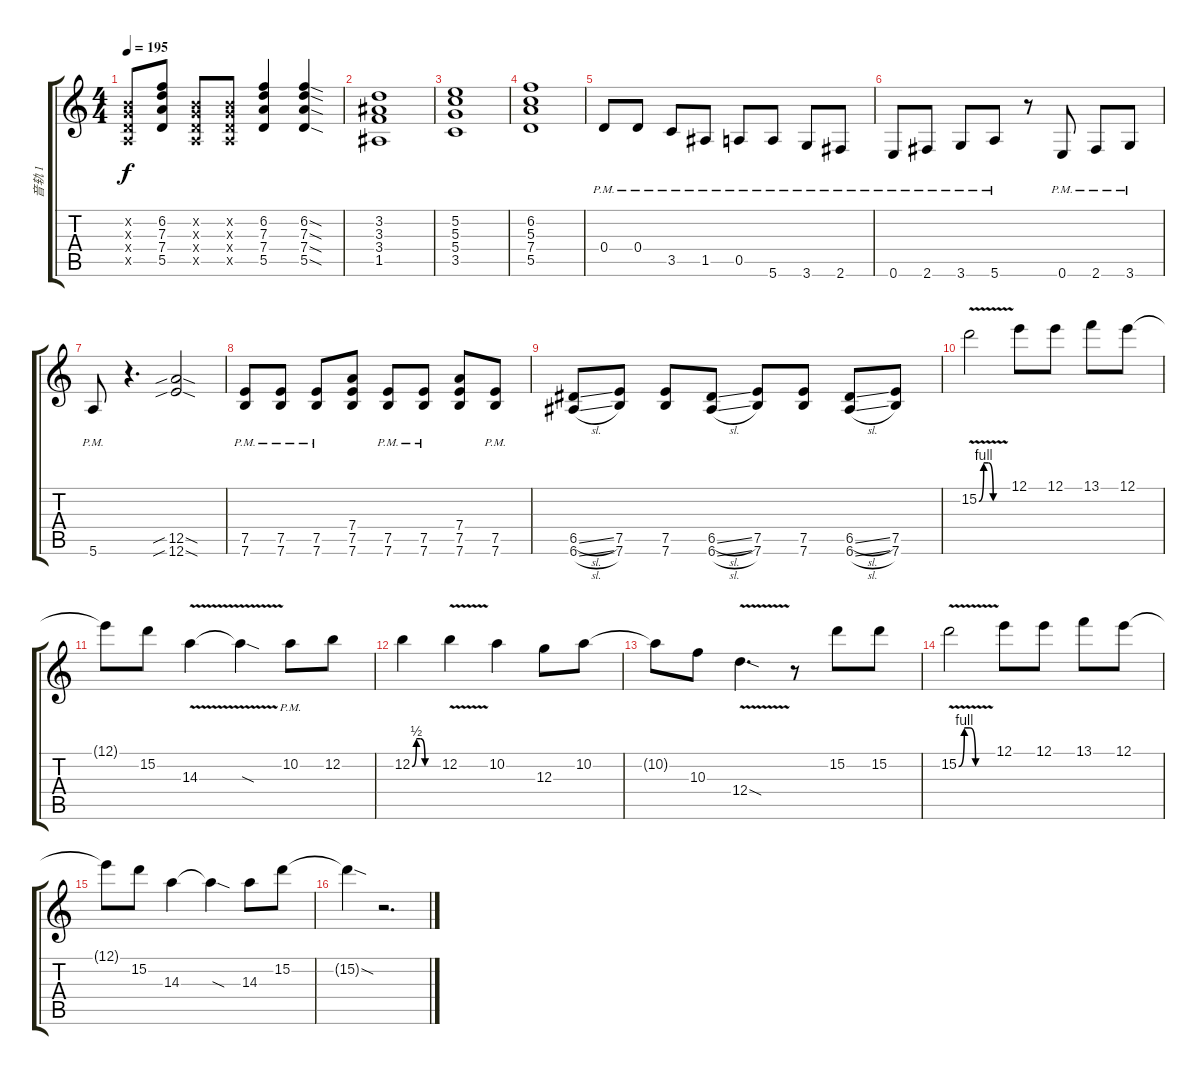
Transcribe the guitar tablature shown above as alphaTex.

\track ("音轨 1" "音轨 1") {instrument acousticguitarsteel}
\staff {score tabs}
\tuning (E4 B3 G3 D3 A2 E2) {hide}
\ts (4 4)
\tempo 195
\clef g2
\ks c
(0.2{x} 0.3{x} 0.4{x} 0.5{x}).8{dy f} (6.2 7.3 7.4 5.5).8 (0.2{x} 0.3{x} 0.4{x} 0.5{x}).8 (0.2{x} 0.3{x} 0.4{x} 0.5{x}).8 (6.2 7.3 7.4 5.5).4 (6.2{sod} 7.3{sod} 7.4{sod} 5.5{sod}).4 |
(3.2 3.3 3.4 1.5).1 |
(5.2 5.3 5.4 3.5).1 |
(6.2 5.3 7.4 5.5).1 |
0.4{pm}.8 0.4{pm}.8 3.5{pm}.8 1.5{pm}.8 0.5{pm}.8 5.6{pm}.8 3.6{pm}.8 2.6{pm}.8 |
0.6{pm}.8 2.6{pm}.8 3.6{pm}.8 5.6{pm}.8 r.8 0.6{pm}.8 2.6{pm}.8 3.6{pm}.8 |
5.6{pm}.8 r.4{d} (12.5{sib sod} 12.6{sib sod}).2 |
(7.5{pm} 7.6{pm}).8 (7.5{pm} 7.6{pm}).8 (7.5{pm} 7.6{pm}).8 (7.4 7.5 7.6).8 (7.5{pm} 7.6{pm}).8 (7.5{pm} 7.6{pm}).8 (7.4 7.5 7.6).8 (7.5{pm} 7.6{pm}).8 |
(6.5{sl} 6.6{sl}).8 (7.5 7.6).8 (7.5 7.6).8 (6.5{sl} 6.6{sl}).8 (7.5 7.6).8 (7.5 7.6).8 (6.5{sl} 6.6{sl}).8 (7.5 7.6).8 |
15.2{be (custom 0 0 10 4 20 4 30 0 60 0) v}.2 12.1.8 12.1.8 13.1.8 12.1.8 |
12.1{t}.8 15.2.8 14.3{v}.4 14.3{v sod t}.4 10.2{pm}.8 12.2.8 |
12.2{be (custom 0 0 10 2 20 2 30 0 60 0)}.4 12.2{v}.4 10.2.4 12.3.8 10.2.8 |
10.2{t}.8 10.3.8 12.4{v sod}.4{d} r.8 15.2.8 15.2.8 |
15.2{be (custom 0 0 10 4 20 4 30 0 60 0) v}.2 12.1.8 12.1.8 13.1.8 12.1.8 |
12.1{t}.8 15.2.8 14.3.4 14.3{sod t}.4 14.3.8 15.2.8 |
15.2{sod t}.4 r.2{d}
